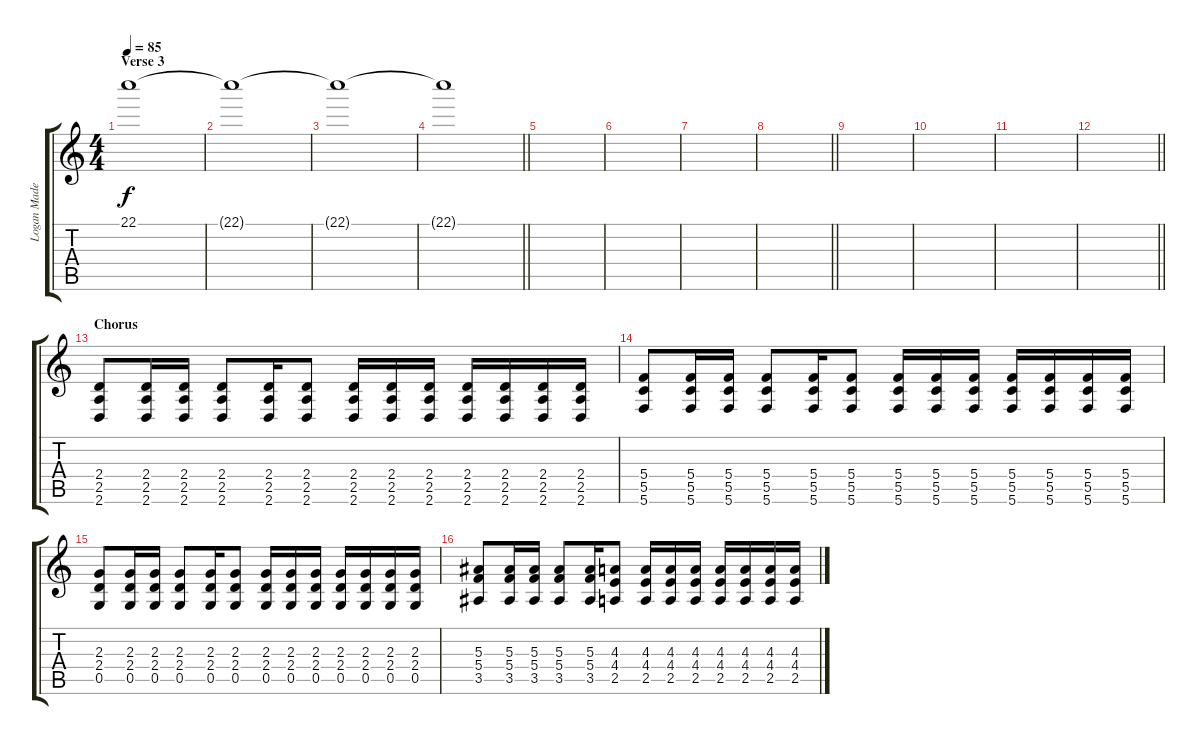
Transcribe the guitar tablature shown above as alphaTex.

\track ("Logan Mader (Distortion)" "Logan Made") {instrument distortionguitar}
\staff {score tabs}
\tuning (D4 A3 F3 C3 G2 C2) {hide}
\ts (4 4)
\section ("" "Verse 3")
\tempo 85
\clef g2
\ks c
22.1{t}.1{dy f volume 0} |
22.1{t}.1 |
22.1{t}.1 |
\barLineRight lightlight
22.1{t}.1 |
|
|
|
\barLineRight lightlight
|
|
|
|
\barLineRight lightlight
|
\section ("" "Chorus")
(2.4 2.5 2.6).8{instrument distortionguitar} (2.4 2.5 2.6).16 (2.4 2.5 2.6).16 (2.4 2.5 2.6).8 (2.4 2.5 2.6).16 (2.4 2.5 2.6).8 (2.4 2.5 2.6).16 (2.4 2.5 2.6).16 (2.4 2.5 2.6).16 (2.4 2.5 2.6).16 (2.4 2.5 2.6).16 (2.4 2.5 2.6).16 (2.4 2.5 2.6).16 |
(5.4 5.5 5.6).8 (5.4 5.5 5.6).16 (5.4 5.5 5.6).16 (5.4 5.5 5.6).8 (5.4 5.5 5.6).16 (5.4 5.5 5.6).8 (5.4 5.5 5.6).16 (5.4 5.5 5.6).16 (5.4 5.5 5.6).16 (5.4 5.5 5.6).16 (5.4 5.5 5.6).16 (5.4 5.5 5.6).16 (5.4 5.5 5.6).16 |
(2.3 2.4 0.5).8 (2.3 2.4 0.5).16 (2.3 2.4 0.5).16 (2.3 2.4 0.5).8 (2.3 2.4 0.5).16 (2.3 2.4 0.5).8 (2.3 2.4 0.5).16 (2.3 2.4 0.5).16 (2.3 2.4 0.5).16 (2.3 2.4 0.5).16 (2.3 2.4 0.5).16 (2.3 2.4 0.5).16 (2.3 2.4 0.5).16 |
(5.3 5.4 3.5).8 (5.3 5.4 3.5).16 (5.3 5.4 3.5).16 (5.3 5.4 3.5).8 (5.3 5.4 3.5).16 (4.3 4.4 2.5).8 (4.3 4.4 2.5).16 (4.3 4.4 2.5).16 (4.3 4.4 2.5).16 (4.3 4.4 2.5).16 (4.3 4.4 2.5).16 (4.3 4.4 2.5).16 (4.3 4.4 2.5).16
